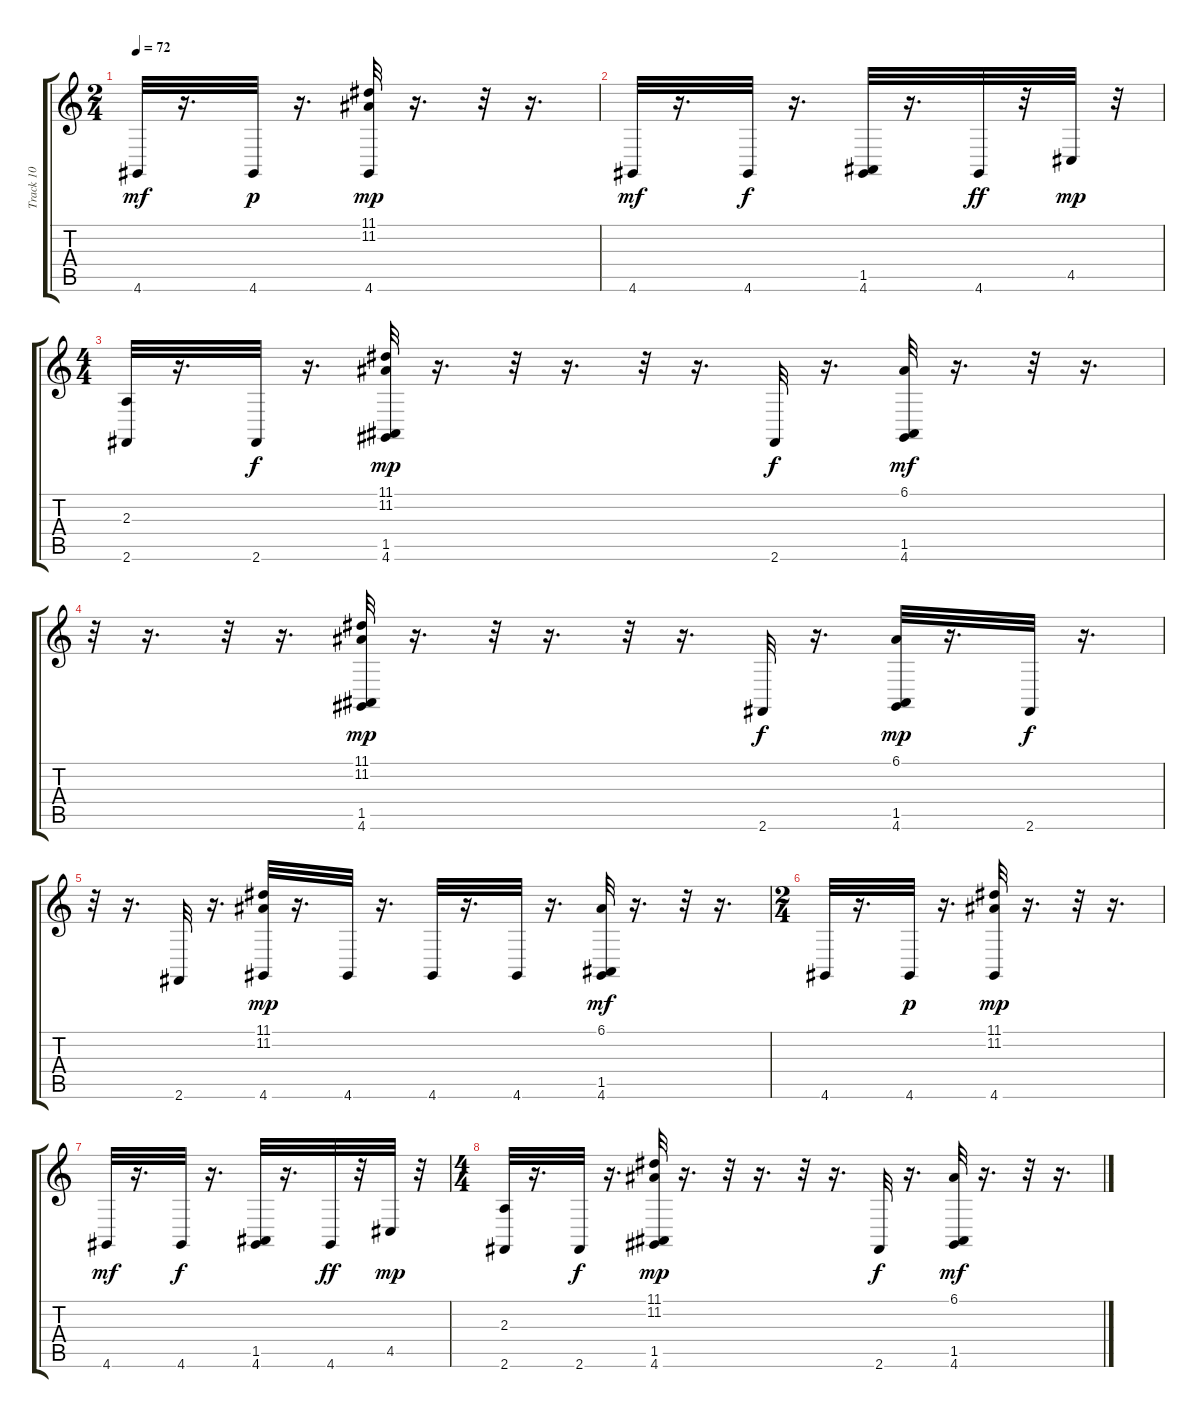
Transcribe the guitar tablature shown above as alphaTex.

\track ("Track 10" "Track 10") {instrument acousticgrandpiano}
\staff {score tabs}
\tuning (E4 B3 G3 D3 A2 E2) {hide}
\ts (2 4)
\tempo 72
\clef g2
\ks c
4.6.32{dy mf} r.16{d} 4.6.32{dy p} r.16{d} (11.1 11.2 4.6).32{dy mp} r.16{d} r.32 r.16{d} |
4.6.32{dy mf} r.16{d} 4.6.32{dy f instrument acousticgrandpiano} r.16{d} (1.5 4.6).32 r.16{d} 4.6.32{dy ff} r.32 4.5.32{dy mp} r.32 |
\ts (4 4)
(2.3 2.6).32 r.16{d} 2.6.32{dy f} r.16{d} (11.1 11.2 1.5 4.6).32{dy mp} r.16{d} r.32 r.16{d} r.32 r.16{d} 2.6.32{dy f} r.16{d} (6.1 1.5 4.6).32{dy mf} r.16{d} r.32 r.16{d} |
r.32 r.16{d} r.32 r.16{d} (11.1 11.2 1.5 4.6).32{dy mp} r.16{d} r.32 r.16{d} r.32 r.16{d} 2.6.32{dy f} r.16{d} (6.1 1.5 4.6).32{dy mp} r.16{d} 2.6.32{dy f} r.16{d} |
r.32 r.16{d} 2.6.32 r.16{d} (11.1 11.2 4.6).32{dy mp} r.16{d} 4.6.32 r.16{d} 4.6.32 r.16{d} 4.6.32 r.16{d} (6.1 1.5 4.6).32{dy mf} r.16{d} r.32 r.16{d} |
\ts (2 4)
4.6.32 r.16{d} 4.6.32{dy p} r.16{d} (11.1 11.2 4.6).32{dy mp} r.16{d} r.32 r.16{d} |
4.6.32{dy mf} r.16{d} 4.6.32{dy f instrument acousticgrandpiano} r.16{d} (1.5 4.6).32 r.16{d} 4.6.32{dy ff} r.32 4.5.32{dy mp} r.32 |
\ts (4 4)
(2.3 2.6).32 r.16{d} 2.6.32{dy f} r.16{d} (11.1 11.2 1.5 4.6).32{dy mp} r.16{d} r.32 r.16{d} r.32 r.16{d} 2.6.32{dy f} r.16{d} (6.1 1.5 4.6).32{dy mf} r.16{d} r.32 r.16{d}
